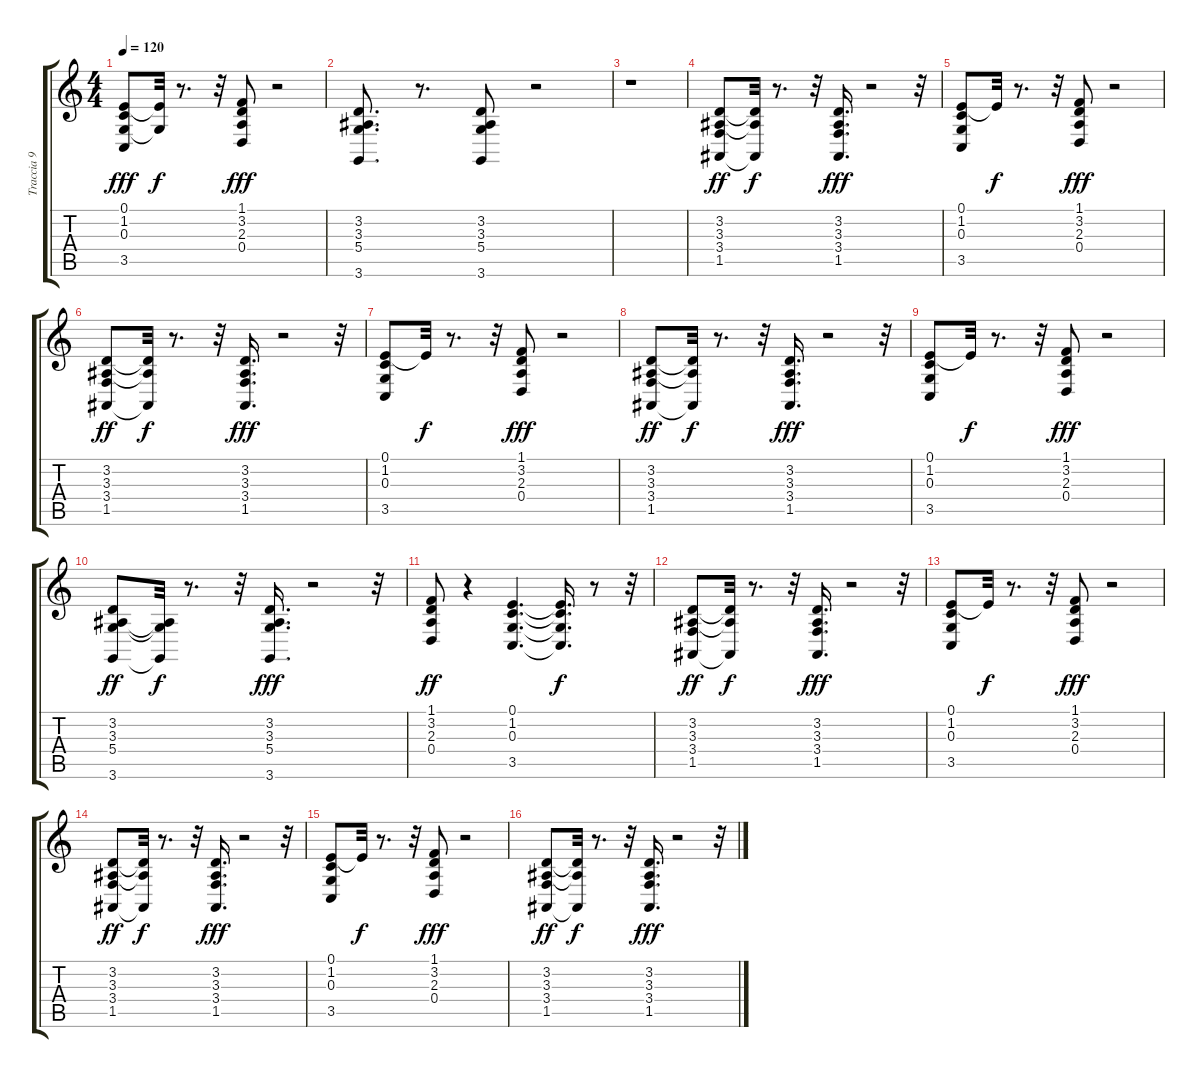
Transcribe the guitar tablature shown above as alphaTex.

\track ("Traccia 9" "Traccia 9") {instrument pad3polysynth}
\staff {score tabs}
\tuning (E4 B3 G3 D3 A2 E2) {hide}
\ts (4 4)
\tempo 120
\clef g2
\ks c
(0.1 1.2 0.3 3.5).8{dy fff} (0.1{t} 0.3{t}).32{dy f} r.8{d} r.32 (1.1 3.2 2.3 0.4).8{dy fff} r.2 |
(3.2 3.3 5.4 3.6).8{d} r.8{d} (3.2 3.3 5.4 3.6).8 r.2 |
r.1 |
(3.2 3.3 3.4 1.5).8{dy ff} (3.2{t} 3.3{t} 1.5{t}).32{dy f} r.8{d} r.32 (3.2 3.3 3.4 1.5).16{d dy fff} r.2 r.32 |
(0.1 1.2 0.3 3.5).8 0.1{t}.32{dy f} r.8{d} r.32 (1.1 3.2 2.3 0.4).8{dy fff} r.2 |
(3.2 3.3 3.4 1.5).8{dy ff} (3.2{t} 3.3{t} 1.5{t}).32{dy f} r.8{d} r.32 (3.2 3.3 3.4 1.5).16{d dy fff} r.2 r.32 |
(0.1 1.2 0.3 3.5).8 0.1{t}.32{dy f} r.8{d} r.32 (1.1 3.2 2.3 0.4).8{dy fff} r.2 |
(3.2 3.3 3.4 1.5).8{dy ff} (3.2{t} 3.3{t} 1.5{t}).32{dy f} r.8{d} r.32 (3.2 3.3 3.4 1.5).16{d dy fff} r.2 r.32 |
(0.1 1.2 0.3 3.5).8 0.1{t}.32{dy f} r.8{d} r.32 (1.1 3.2 2.3 0.4).8{dy fff} r.2 |
(3.2 3.3 5.4 3.6).8{dy ff} (3.3{t} 5.4{t} 3.6{t}).32{dy f} r.8{d} r.32 (3.2 3.3 5.4 3.6).16{d dy fff} r.2 r.32 |
(1.1 3.2 2.3 0.4).8{dy ff} r.4 (0.1 1.2 0.3 3.5).4{d} (0.1{t} 1.2{t} 0.3{t} 3.5{t}).16{d dy f} r.8 r.32 |
(3.2 3.3 3.4 1.5).8{dy ff} (3.2{t} 3.3{t} 1.5{t}).32{dy f} r.8{d} r.32 (3.2 3.3 3.4 1.5).16{d dy fff} r.2 r.32 |
(0.1 1.2 0.3 3.5).8 0.1{t}.32{dy f} r.8{d} r.32 (1.1 3.2 2.3 0.4).8{dy fff} r.2 |
(3.2 3.3 3.4 1.5).8{dy ff} (3.2{t} 3.3{t} 1.5{t}).32{dy f} r.8{d} r.32 (3.2 3.3 3.4 1.5).16{d dy fff} r.2 r.32 |
(0.1 1.2 0.3 3.5).8 0.1{t}.32{dy f} r.8{d} r.32 (1.1 3.2 2.3 0.4).8{dy fff} r.2 |
(3.2 3.3 3.4 1.5).8{dy ff} (3.2{t} 3.3{t} 1.5{t}).32{dy f} r.8{d} r.32 (3.2 3.3 3.4 1.5).16{d dy fff} r.2 r.32
